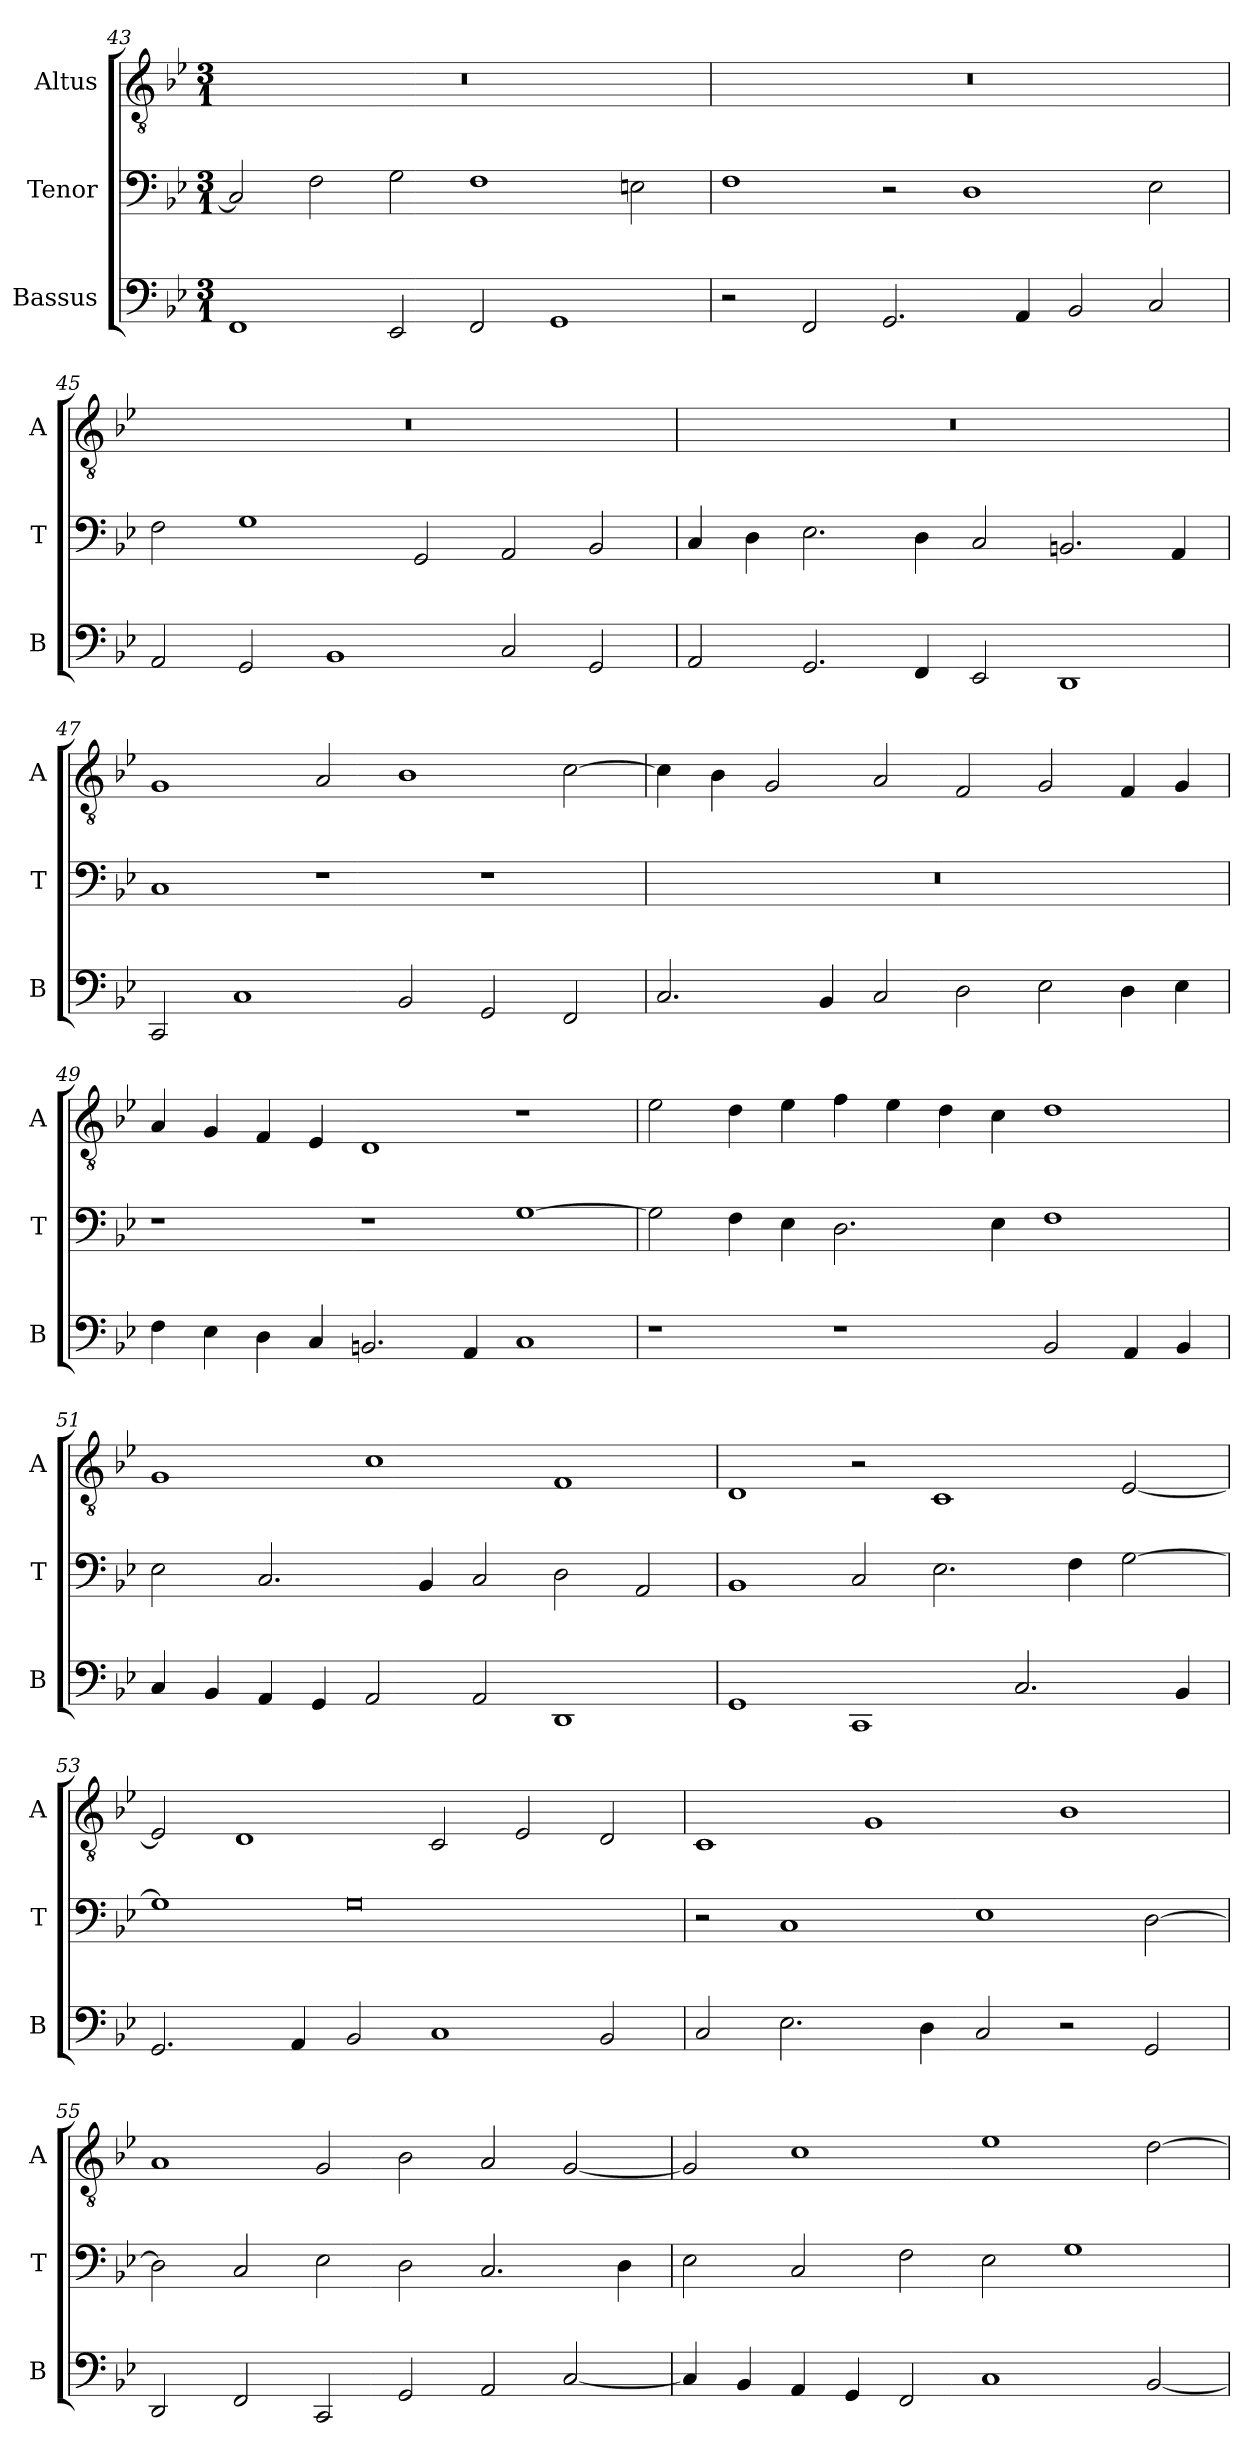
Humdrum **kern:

**kern	**kern	**kern
*part3	*part2	*part1
*staff3	*staff2	*staff1
*I"Bassus	*I"Tenor	*I"Altus
*I'B	*I'T	*I'A
*clefF4	*clefF4	*clefGv2
*k[b-e-]	*k[b-e-]	*k[b-e-]
*M3/1	*M3/1	*M3/1
=43	=43	=43
1FF	2C/]	0.r
.	2F\	.
2EE-/	2G\	.
2FF/	1F	.
1GG	.	.
.	2En\	.
=44	=44	=44
2r	1F	0.r
2FF/	.	.
2.GG/	2r	.
.	1D	.
4AA/	.	.
2BB-/	.	.
2C/	2E-\	.
=45	=45	=45
2AA/	2F\	0.r
2GG/	1G	.
1BB-	.	.
.	2GG/	.
2C/	2AA/	.
2GG/	2BB-/	.
=46	=46	=46
2AA/	4C/	0.r
.	4D\	.
2.GG/	2.E-\	.
4FF/	4D\	.
2EE-/	2C/	.
1DD	2.BBn/	.
.	4AA/	.
=47	=47	=47
2CC/	1C	1G
1C	.	.
.	1r	2A/
2BB-/	.	1B-
2GG/	1r	.
2FF/	.	[2c\
=48	=48	=48
2.C/	0.r	4c\]
.	.	4B-\
.	.	2G/
4BB-/	.	.
2C/	.	2A/
2D\	.	2F/
2E-\	.	2G/
4D\	.	4F/
4E-\	.	4G/
=49	=49	=49
4F\	1r	4A/
4E-\	.	4G/
4D\	.	4F/
4C/	.	4E-/
2.BBn/	1r	1D
4AA/	.	.
1C	[1G	1r
=50	=50	=50
1r	2G\]	2e-\
.	4F\	4d\
.	4E-\	4e-\
1r	2.D\	4f\
.	.	4e-\
.	.	4d\
.	4E-\	4c\
2BB-/	1F	1d
4AA/	.	.
4BB-/	.	.
=51	=51	=51
4C/	2E-\	1G
4BB-/	.	.
4AA/	2.C/	.
4GG/	.	.
2AA/	.	1c
.	4BB-/	.
2AA/	2C/	.
1DD	2D\	1F
.	2AA/	.
=52	=52	=52
1GG	1BB-	1D
1CC	2C/	2r
.	2.E-\	1C
2.C/	.	.
.	4F\	.
.	[2G\	[2E-/
4BB-/	.	.
=53	=53	=53
2.GG/	1G]	2E-/]
.	.	1D
4AA/	.	.
2BB-/	0G	.
1C	.	2C/
.	.	2E-/
2BB-/	.	2D/
=54	=54	=54
2C/	2r	1C
2.E-\	1C	.
.	.	1G
4D\	.	.
2C/	1E-	.
2r	.	1B-
2GG/	[2D\	.
=55	=55	=55
2DD/	2D\]	1A
2FF/	2C/	.
2CC/	2E-\	2G/
2GG/	2D\	2B-\
2AA/	2.C/	2A/
[2C/	.	[2G/
.	4D\	.
=56	=56	=56
4C/]	2E-\	2G/]
4BB-/	.	.
4AA/	2C/	1c
4GG/	.	.
2FF/	2F\	.
1C	2E-\	1e-
.	1G	.
[2BB-/	.	[2d\
=	=	=
*-	*-	*-
